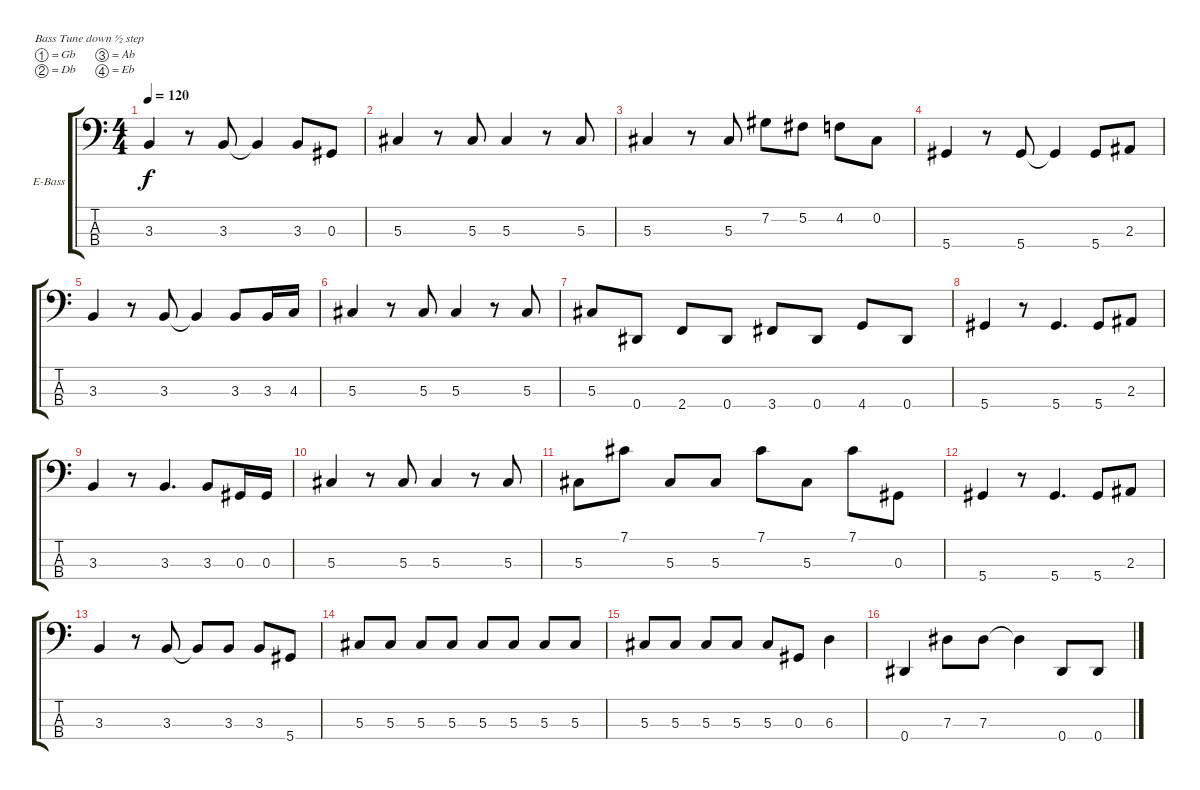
\bracketExtendMode groupsimilarinstruments
\firstSystemTrackNameOrientation horizontal
\otherSystemsTrackNameOrientation horizontal
\track ("Bass" "E-Bass") {instrument electricbassfinger}
\staff {score tabs}
\tuning (Gb2 Db2 Ab1 Eb1)
\ts (4 4)
\tempo 120
\clef f4
\ks c
3.3.4{dy f} r.8 3.3.8 3.3{t}.4 3.3.8 0.3.8 |
5.3.4 r.8 5.3.8 5.3.4 r.8 5.3.8 |
5.3.4 r.8 5.3.8 7.2.8 5.2.8 4.2.8 0.2.8 |
5.4.4 r.8 5.4.8 5.4{t}.4 5.4.8 2.3.8 |
3.3.4 r.8 3.3.8 3.3{t}.4 3.3.8 3.3.16 4.3.16 |
5.3.4 r.8 5.3.8 5.3.4 r.8 5.3.8 |
5.3.8 0.4.8 2.4.8 0.4.8 3.4.8 0.4.8 4.4.8 0.4.8 |
5.4.4 r.8 5.4.4{d} 5.4.8 2.3.8 |
3.3.4 r.8 3.3.4{d} 3.3.8 0.3.16 0.3.16 |
5.3.4 r.8 5.3.8 5.3.4 r.8 5.3.8 |
5.3.8 7.1.8 5.3.8 5.3.8 7.1.8 5.3.8 7.1.8 0.3.8 |
5.4.4 r.8 5.4.4{d} 5.4.8 2.3.8 |
3.3.4 r.8 3.3.8 3.3{t}.8 3.3.8 3.3.8 5.4.8 |
5.3.8 5.3.8 5.3.8 5.3.8 5.3.8 5.3.8 5.3.8 5.3.8 |
5.3.8 5.3.8 5.3.8 5.3.8 5.3.8 0.3.8 6.3.4 |
0.4.4 7.3.8 7.3.8 7.3{t}.4 0.4.8 0.4.8
